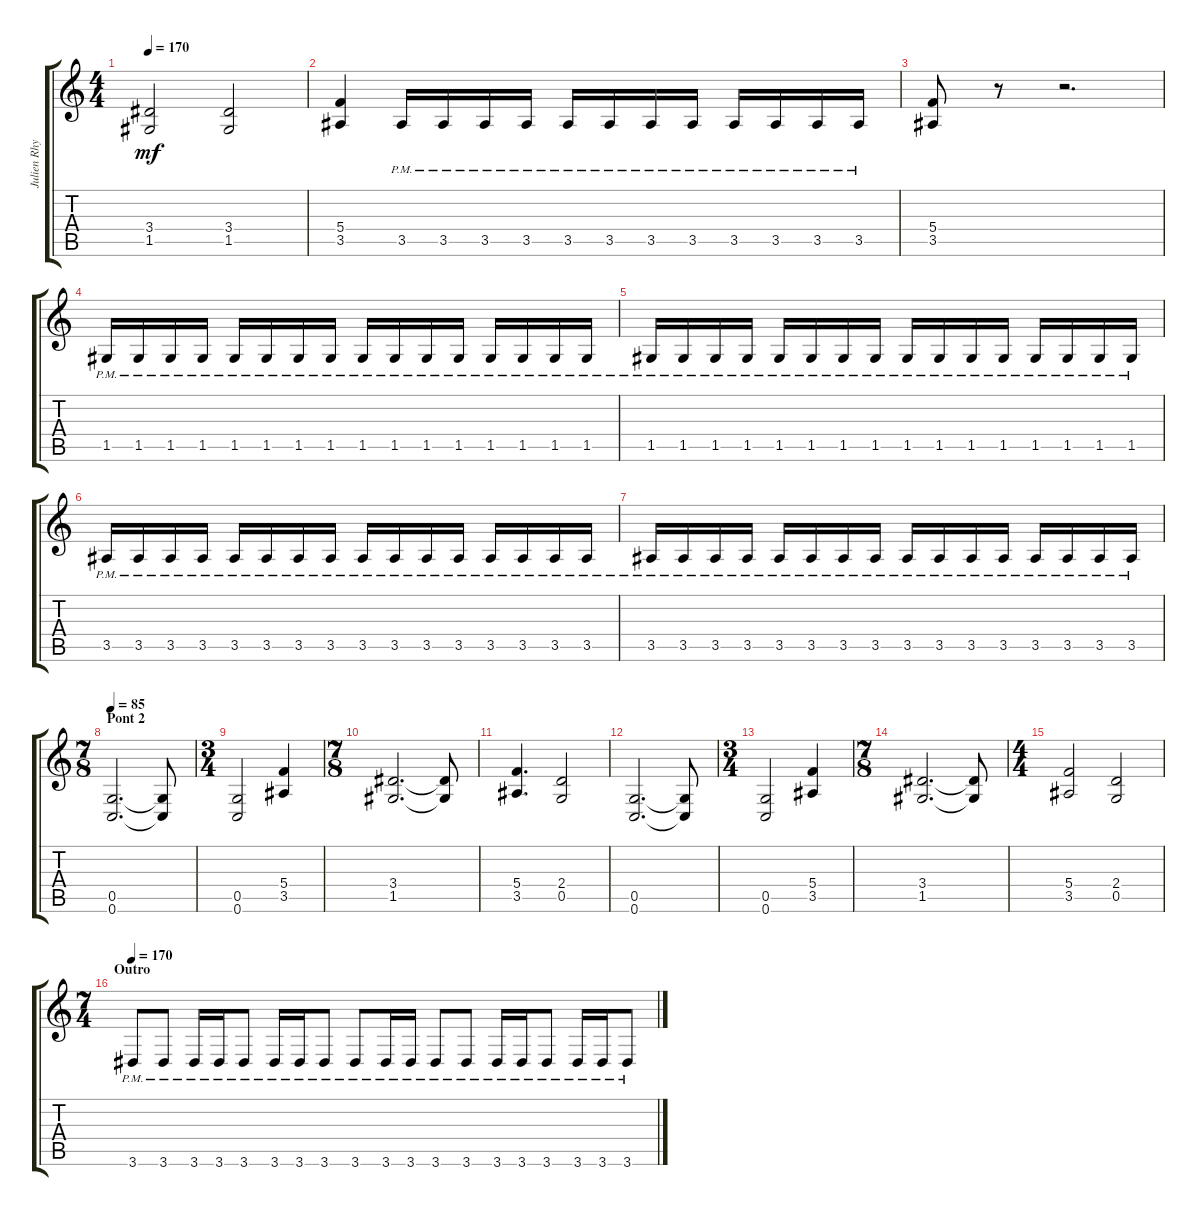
\track ("Julien Rhythm" "Julien Rhy") {instrument distortionguitar}
\staff {score tabs}
\tuning (D4 A3 F3 C3 G2 C2) {hide}
\ts (4 4)
\tempo 170
\clef g2
\ks c
(3.4{t} 1.5{t}).2{dy mf} (3.4 1.5).2 |
(5.4 3.5).4 3.5{pm}.16 3.5{pm}.16 3.5{pm}.16 3.5{pm}.16 3.5{pm}.16 3.5{pm}.16 3.5{pm}.16 3.5{pm}.16 3.5{pm}.16 3.5{pm}.16 3.5{pm}.16 3.5{pm}.16 |
(5.4 3.5).8 r.8 r.2{d} |
1.5{pm}.16 1.5{pm}.16 1.5{pm}.16 1.5{pm}.16 1.5{pm}.16 1.5{pm}.16 1.5{pm}.16 1.5{pm}.16 1.5{pm}.16 1.5{pm}.16 1.5{pm}.16 1.5{pm}.16 1.5{pm}.16 1.5{pm}.16 1.5{pm}.16 1.5{pm}.16 |
1.5{pm}.16 1.5{pm}.16 1.5{pm}.16 1.5{pm}.16 1.5{pm}.16 1.5{pm}.16 1.5{pm}.16 1.5{pm}.16 1.5{pm}.16 1.5{pm}.16 1.5{pm}.16 1.5{pm}.16 1.5{pm}.16 1.5{pm}.16 1.5{pm}.16 1.5{pm}.16 |
3.5{pm}.16 3.5{pm}.16 3.5{pm}.16 3.5{pm}.16 3.5{pm}.16 3.5{pm}.16 3.5{pm}.16 3.5{pm}.16 3.5{pm}.16 3.5{pm}.16 3.5{pm}.16 3.5{pm}.16 3.5{pm}.16 3.5{pm}.16 3.5{pm}.16 3.5{pm}.16 |
3.5{pm}.16 3.5{pm}.16 3.5{pm}.16 3.5{pm}.16 3.5{pm}.16 3.5{pm}.16 3.5{pm}.16 3.5{pm}.16 3.5{pm}.16 3.5{pm}.16 3.5{pm}.16 3.5{pm}.16 3.5{pm}.16 3.5{pm}.16 3.5{pm}.16 3.5{pm}.16 |
\ts (7 8)
\section ("" "Pont 2")
\tempo 85
(0.5 0.6).2{d} (0.5{t} 0.6{t}).8 |
\ts (3 4)
(0.5 0.6).2 (5.4 3.5).4 |
\ts (7 8)
(3.4 1.5).2{d} (3.4{t} 1.5{t}).8 |
(5.4 3.5).4{d} (2.4 0.5).2 |
(0.5 0.6).2{d} (0.5{t} 0.6{t}).8 |
\ts (3 4)
(0.5 0.6).2 (5.4 3.5).4 |
\ts (7 8)
(3.4 1.5).2{d} (3.4{t} 1.5{t}).8 |
\ts (4 4)
(5.4 3.5).2 (2.4 0.5).2 |
\ts (7 4)
\section ("" "Outro")
\tempo 170
3.6{pm}.8 3.6{pm}.8 3.6{pm}.16 3.6{pm}.16 3.6{pm}.8 3.6{pm}.16 3.6{pm}.16 3.6{pm}.8 3.6{pm}.8 3.6{pm}.16 3.6{pm}.16 3.6{pm}.8 3.6{pm}.8 3.6{pm}.16 3.6{pm}.16 3.6{pm}.8 3.6{pm}.16 3.6{pm}.16 3.6{pm}.8
